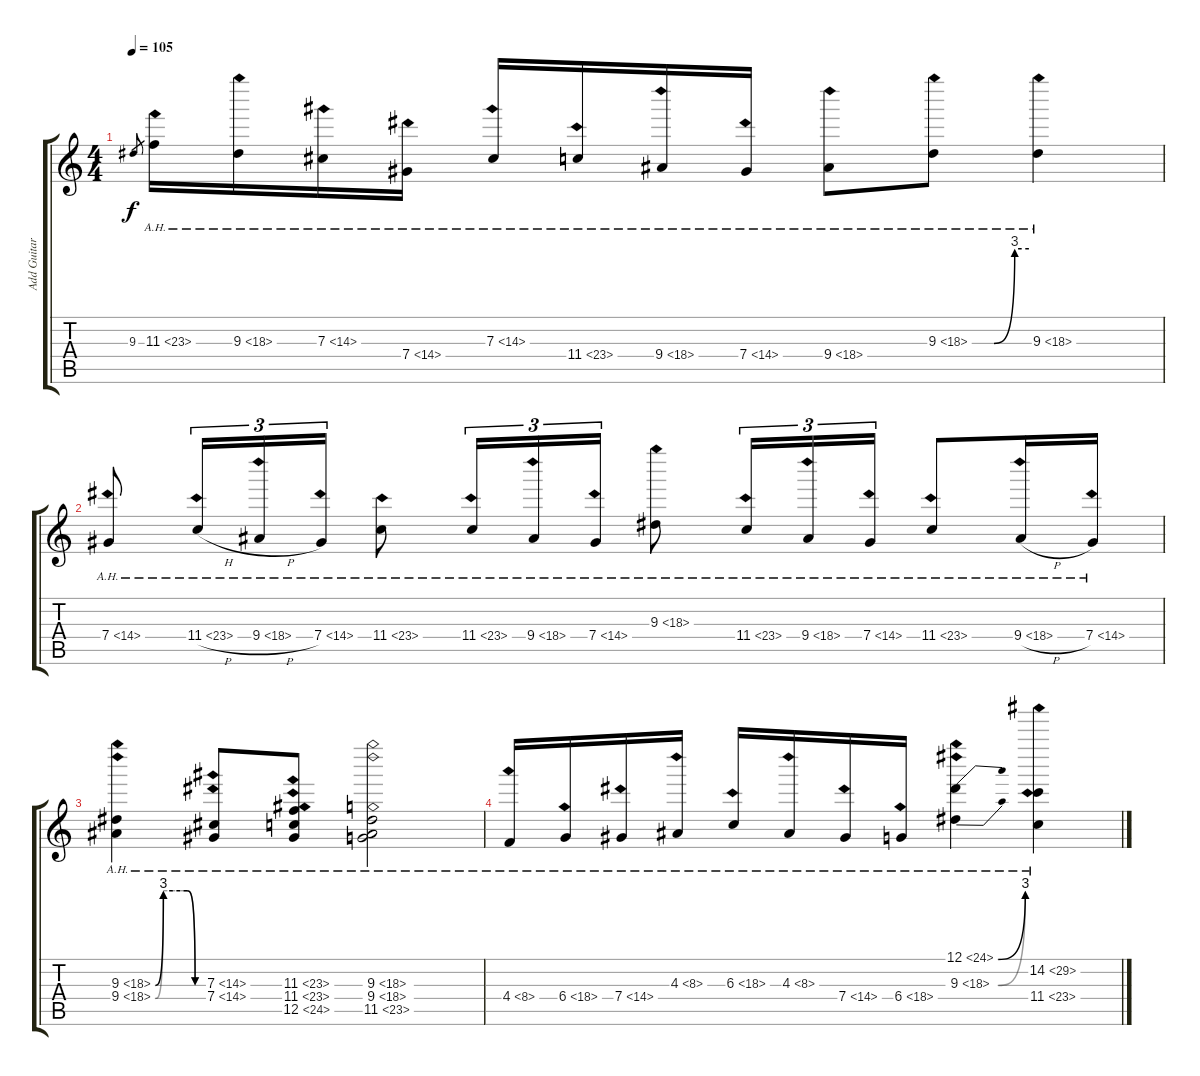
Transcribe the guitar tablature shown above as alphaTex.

\track ("Add Guitar" "Add Guitar") {instrument distortionguitar}
\staff {score tabs}
\tuning (Eb4 Bb3 Gb3 Db3 Ab2 Eb2) {hide}
\ts (4 4)
\tempo 105
\clef g2
\ks c
9.3.8{gr dy f} 11.3{ah 12}.16 9.3{ah 9}.16 7.3{ah 7}.16 7.4{ah 7}.16 7.3{ah 7}.16 11.4{ah 12}.16 9.4{ah 9}.16 7.4{ah 7}.16 9.4{ah 9}.8 9.3{be (custom 0 0 23 0 45 12 60 12) ah 9}.8 9.3{ah 9}.4 |
7.4{ah 7}.8 11.4{ah 12 h}.16{tu (3 2)} 9.4{ah 9 h}.16{tu (3 2)} 7.4{ah 7}.16{tu (3 2)} 11.4{ah 12}.8 11.4{ah 12}.16{tu (3 2)} 9.4{ah 9}.16{tu (3 2)} 7.4{ah 7}.16{tu (3 2)} 9.3{ah 9}.8 11.4{ah 12}.16{tu (3 2)} 9.4{ah 9}.16{tu (3 2)} 7.4{ah 7}.16{tu (3 2)} 11.4{ah 12}.8 9.4{ah 9 h}.16 7.4{ah 7}.16 |
(9.3{be (custom 0 0 10 12 40 12 50 0 60 0) ah 9} 9.4{be (custom 0 0 10 12 15 12 25 12 35 12 40 12 50 0 60 0) ah 9}).4 (7.3{ah 7} 7.4{ah 7}).8 (11.3{ah 12} 11.4{ah 12} 12.5{ah 12}).8 (9.3{ah 9} 9.4{ah 9} 11.5{ah 12}).2 |
4.4{ah 4}.16 6.4{ah 12}.16 7.4{ah 7}.16 4.3{ah 4}.16 6.3{ah 12}.16 4.3{ah 4}.16 7.4{ah 7}.16 6.4{ah 12}.16 (12.1{be (bend 0 0 60 12) ah 12} 9.3{be (bend 0 0 60 12) ah 9}).4 (14.2{ah 15} 11.4{ah 12}).4
